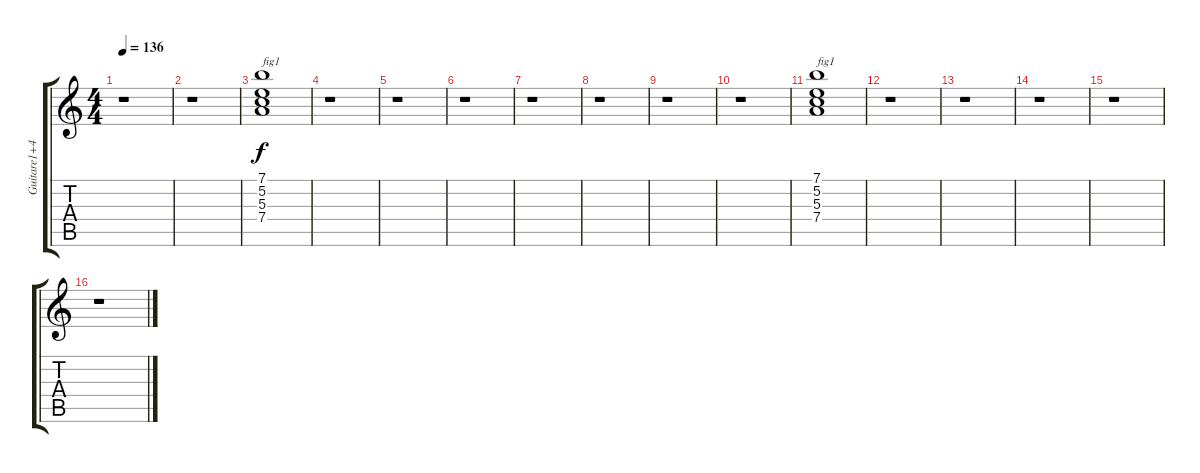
\track ("Guitare1+4 *" "Guitare1+4") {instrument electricguitarclean}
\staff {score tabs}
\tuning (E4 B3 G3 D3 A2 E2) {hide}
\ts (4 4)
\tempo 136
\clef g2
\ks c
r.1{dy f} |
r.1 |
(7.1 5.2 5.3 7.4).1{txt "fig1"} |
r.1 |
r.1 |
r.1 |
r.1 |
r.1 |
r.1 |
r.1 |
(7.1 5.2 5.3 7.4).1{txt "fig1"} |
r.1 |
r.1 |
r.1 |
r.1 |
r.1
